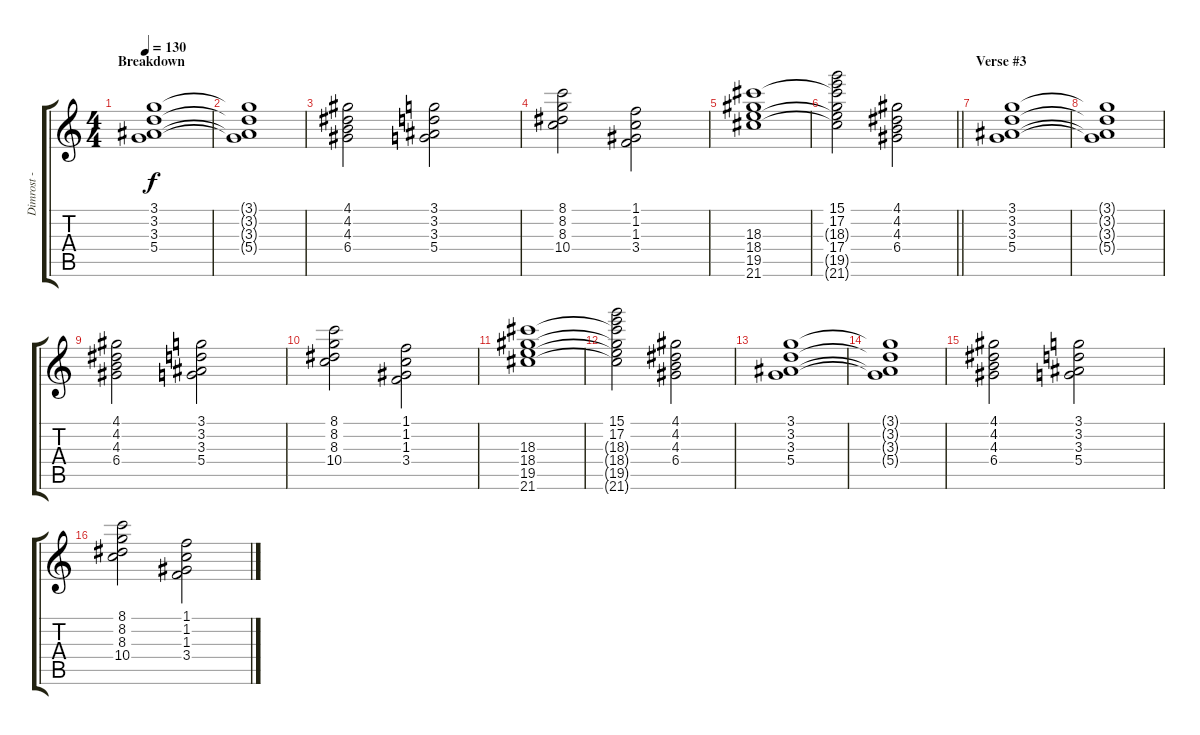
\track ("Dimrost - High Strings" "Dimrost - ") {instrument stringensemble1}
\staff {score tabs}
\tuning (E5 B4 G4 D4 A3 E3) {hide}
\ts (4 4)
\section ("" "Breakdown")
\tempo 130
\clef g2
\ks c
(3.1 3.2 3.3 5.4).1{dy f} |
(3.1{t} 3.2{t} 3.3{t} 5.4{t}).1 |
(4.1 4.2 4.3 6.4).2 (3.1 3.2 3.3 5.4).2 |
(8.1 8.2 8.3 10.4).2 (1.1 1.2 1.3 3.4).2 |
(18.3 18.4 19.5 21.6).1 |
\barLineRight lightlight
(15.1 17.2 18.3{t} 17.4 19.5{t} 21.6{t}).2 (4.1 4.2 4.3 6.4).2 |
\section ("" "Verse #3")
(3.1 3.2 3.3 5.4).1 |
(3.1{t} 3.2{t} 3.3{t} 5.4{t}).1 |
(4.1 4.2 4.3 6.4).2 (3.1 3.2 3.3 5.4).2 |
(8.1 8.2 8.3 10.4).2 (1.1 1.2 1.3 3.4).2 |
(18.3 18.4 19.5 21.6).1 |
(15.1 17.2 18.3{t} 18.4{t} 19.5{t} 21.6{t}).2 (4.1 4.2 4.3 6.4).2 |
(3.1 3.2 3.3 5.4).1 |
(3.1{t} 3.2{t} 3.3{t} 5.4{t}).1 |
(4.1 4.2 4.3 6.4).2 (3.1 3.2 3.3 5.4).2 |
(8.1 8.2 8.3 10.4).2 (1.1 1.2 1.3 3.4).2
